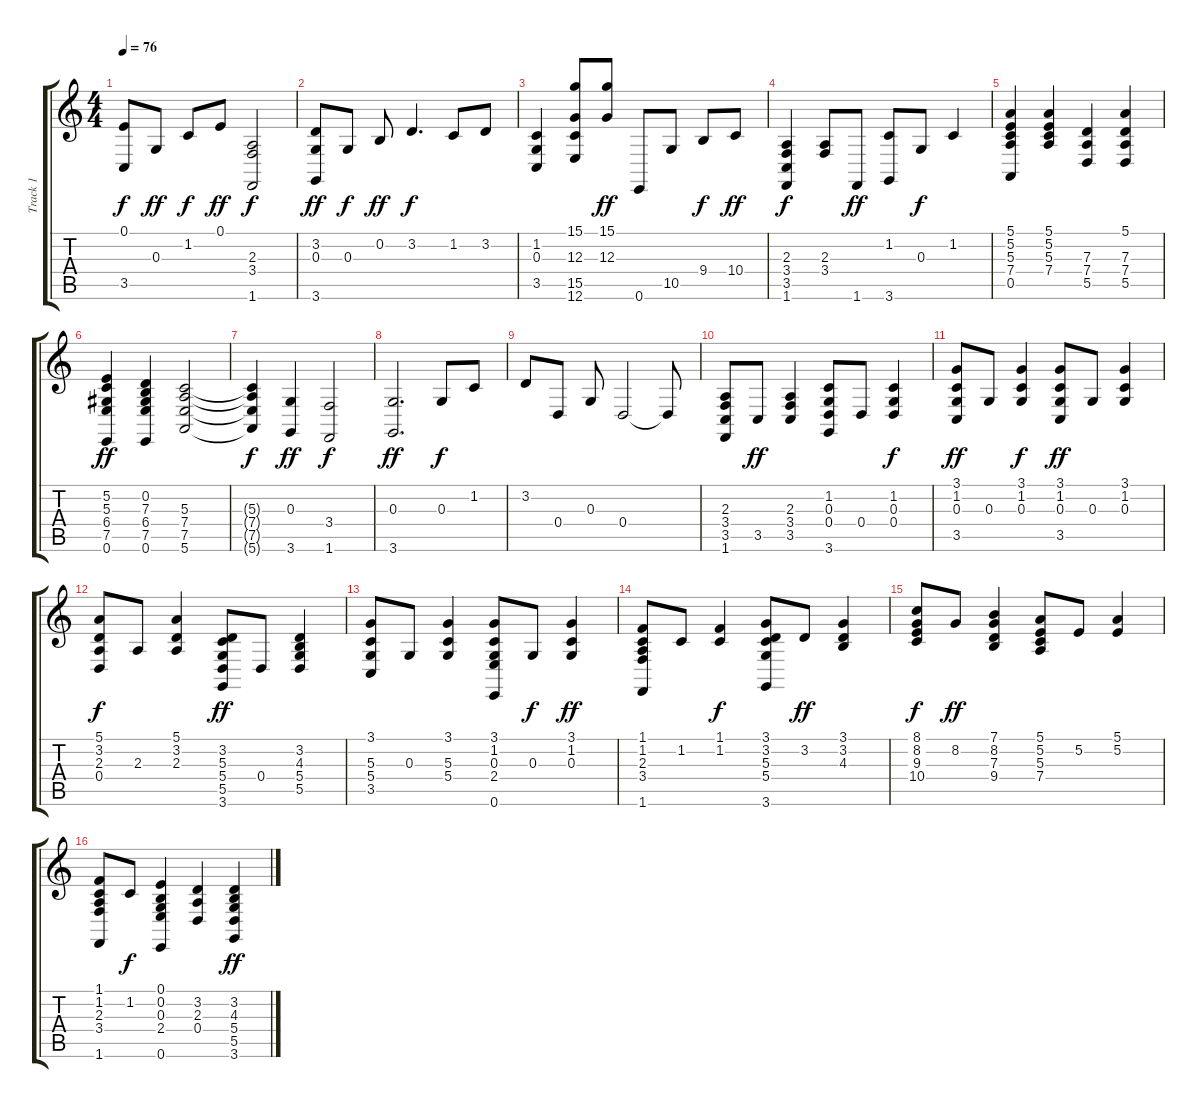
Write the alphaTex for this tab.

\track ("Track 1" "Track 1") {instrument acousticgrandpiano}
\staff {score tabs}
\tuning (E4 B3 G3 D3 A2 E2) {hide}
\ts (4 4)
\tempo 76
\clef g2
\ks c
(0.1 3.5).8{dy f} 0.3.8{dy ff} 1.2.8{dy f} 0.1.8{dy ff} (2.3 3.4 1.6).2{dy f} |
(3.2 0.3 3.6).8{dy ff} 0.3.8{dy f} 0.2.8{dy ff} 3.2.4{d dy f} 1.2.8 3.2.8 |
(1.2 0.3 3.5).4 (15.1 12.3 15.5 12.6).8 (15.1 12.3).8{dy ff} 0.6.8 10.5.8 9.4.8{dy f} 10.4.8{dy ff} |
(2.3 3.4 3.5 1.6).4{dy f} (2.3 3.4).8 1.6.8{dy ff} (1.2 3.6).8 0.3.8{dy f} 1.2.4 |
(5.1 5.2 5.3 7.4 0.5).4 (5.1 5.2 5.3 7.4).4 (7.3 7.4 5.5).4 (5.1 7.3 7.4 5.5).4 |
(5.2 5.3 6.4 7.5 0.6).4{dy ff} (0.2 7.3 6.4 7.5 0.6).4 (5.3 7.4 7.5 5.6).2 |
(5.3{t} 7.4{t} 7.5{t} 5.6{t}).4{dy f} (0.3 3.6).4{dy ff} (3.4 1.6).2{dy f} |
(0.3 3.6).2{d dy ff} 0.3.8{dy f} 1.2.8 |
3.2.8 0.4.8 0.3.8 0.4.2 0.4{t}.8 |
(2.3 3.4 3.5 1.6).8 3.5.8{dy ff} (2.3 3.4 3.5).4 (1.2 0.3 0.4 3.6).8 0.4.8 (1.2 0.3 0.4).4{dy f} |
(3.1 1.2 0.3 3.5).8{dy ff} 0.3.8 (3.1 1.2 0.3).4{dy f} (3.1 1.2 0.3 3.5).8{dy ff} 0.3.8 (3.1 1.2 0.3).4 |
(5.1 3.2 2.3 0.4).8{dy f} 2.3.8 (5.1 3.2 2.3).4 (3.2 5.3 5.4 5.5 3.6).8{dy ff} 0.4.8 (3.2 4.3 5.4 5.5).4 |
(3.1 5.3 5.4 3.5).8 0.3.8 (3.1 5.3 5.4).4 (3.1 1.2 0.3 2.4 0.6).8 0.3.8{dy f} (3.1 1.2 0.3).4{dy ff} |
(1.1 1.2 2.3 3.4 1.6).8 1.2.8 (1.1 1.2).4{dy f} (3.1 3.2 5.3 5.4 3.6).8 3.2.8{dy ff} (3.1 3.2 4.3).4 |
(8.1 8.2 9.3 10.4).8{dy f} 8.2.8{dy ff} (7.1 8.2 7.3 9.4).4 (5.1 5.2 5.3 7.4).8 5.2.8 (5.1 5.2).4 |
(1.1 1.2 2.3 3.4 1.6).8 1.2.8{dy f} (0.1 0.2 0.3 2.4 0.6).4 (3.2 2.3 0.4).4 (3.2 4.3 5.4 5.5 3.6).4{dy ff}
